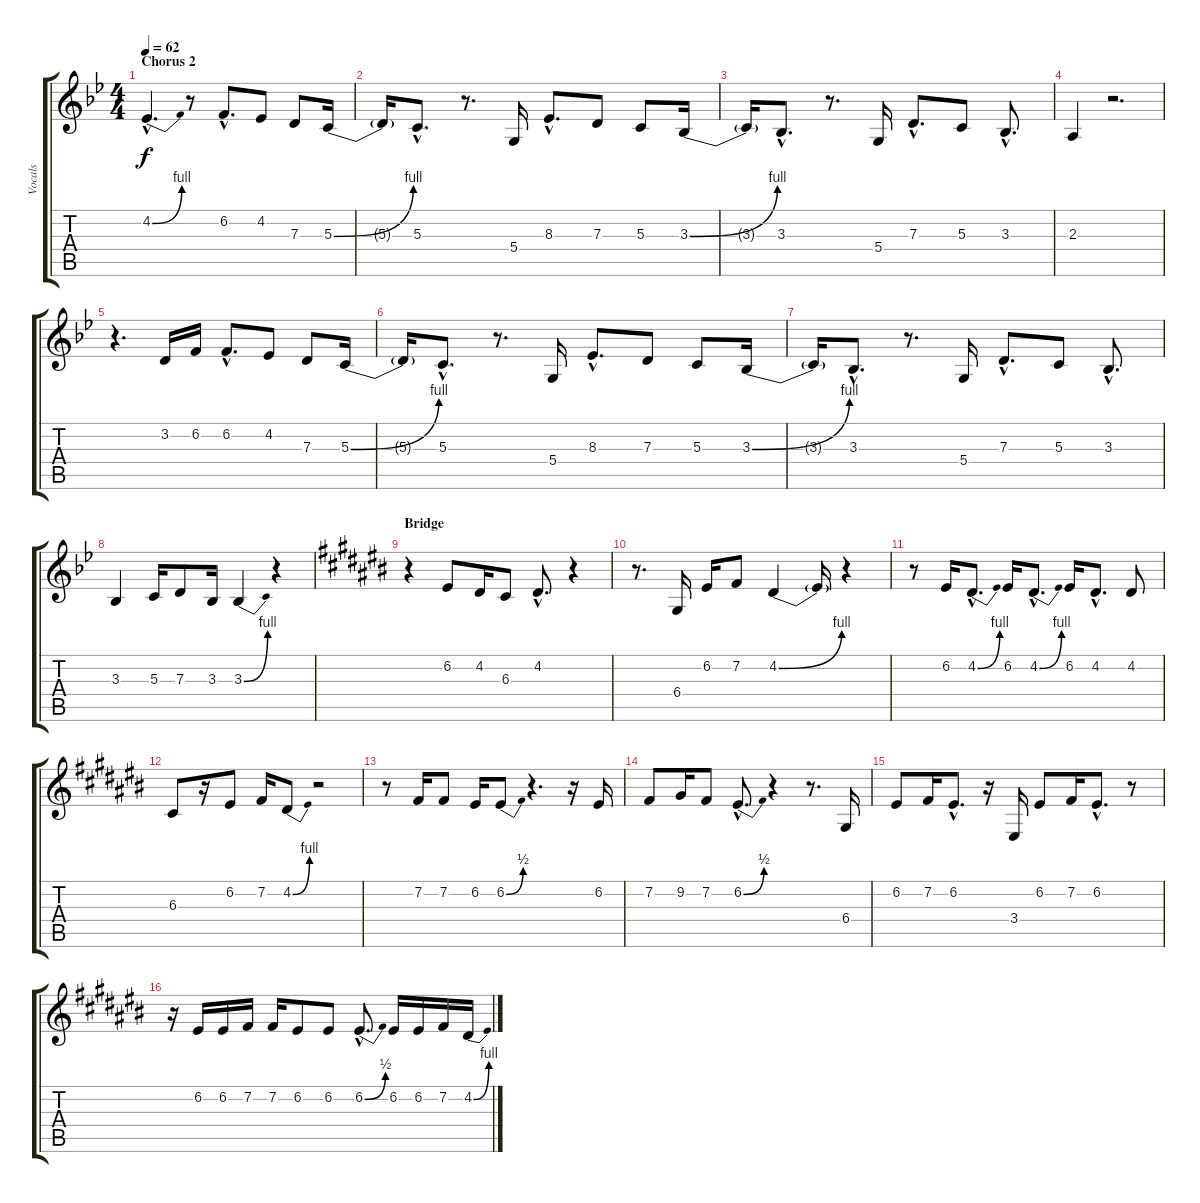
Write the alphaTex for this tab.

\track ("Vocals" "Vocals") {instrument clarinet}
\staff {score tabs}
\tuning (E4 B3 G3 D3 A2 E2) {hide}
\ts (4 4)
\section ("" "Chorus 2")
\tempo 62
\clef g2
\ks bb
4.2{be (bend 0 0 60 4) hac}.4{d dy f} r.8 6.2{hac}.8{d} 4.2.8 7.3.8 5.3{be (bend 0 0 60 4)}.16 |
5.3{t}.16 5.3{hac}.8{d} r.8{d} 5.4.16 8.3{hac}.8{d} 7.3.8 5.3.8 3.3{be (bend 0 0 60 4)}.16 |
3.3{t}.16 3.3{hac}.8{d} r.8{d} 5.4.16 7.3{hac}.8{d} 5.3.8 3.3{hac}.8{d} |
2.3.4 r.2{d} |
r.4{d} 3.2.16 6.2.16 6.2{hac}.8{d} 4.2.8 7.3.8 5.3{be (bend 0 0 60 4)}.16 |
5.3{t}.16 5.3{hac}.8{d} r.8{d} 5.4.16 8.3{hac}.8{d} 7.3.8 5.3.8 3.3{be (bend 0 0 60 4)}.16 |
3.3{t}.16 3.3{hac}.8{d} r.8{d} 5.4.16 7.3{hac}.8{d} 5.3.8 3.3{hac}.8{d} |
3.3.4 5.3.16 7.3.8 3.3.16 3.3{be (bend 0 0 60 4)}.4 r.4 |
\section ("" "Bridge")
\ks c#
r.4 6.2.8 4.2.16 6.3.8 4.2{hac}.8{d} r.4 |
r.8{d} 6.4.16 6.2.16 7.2.8 4.2{be (bend 0 0 60 4)}.4 4.2{t}.16 r.4 |
r.8 6.2.16 4.2{be (bend 0 0 60 4) hac}.8{d} 6.2.16 4.2{be (bend 0 0 60 4) hac}.8{d} 6.2.16 4.2{hac}.8{d} 4.2.8 |
6.3.8 r.16 6.2.8 7.2.16 4.2{be (bend 0 0 60 4)}.8 r.2 |
r.8 7.2.16 7.2.8 6.2.16 6.2{be (bend 0 0 60 2)}.8 r.4{d} r.16 6.2.16 |
7.2.8 9.2.16 7.2.8 6.2{be (bend 0 0 60 2) hac}.8{d} r.4 r.8{d} 6.4.16 |
6.2.8 7.2.16 6.2{hac}.8{d} r.16 3.4.16 6.2.8 7.2.16 6.2{hac}.8{d} r.8 |
r.16 6.2.16 6.2.16 7.2.16 7.2.16 6.2.8 6.2.8 6.2{be (bend 0 0 60 2) hac}.8{d} 6.2.16 6.2.16 7.2.16 4.2{be (bend 0 0 60 4)}.16
